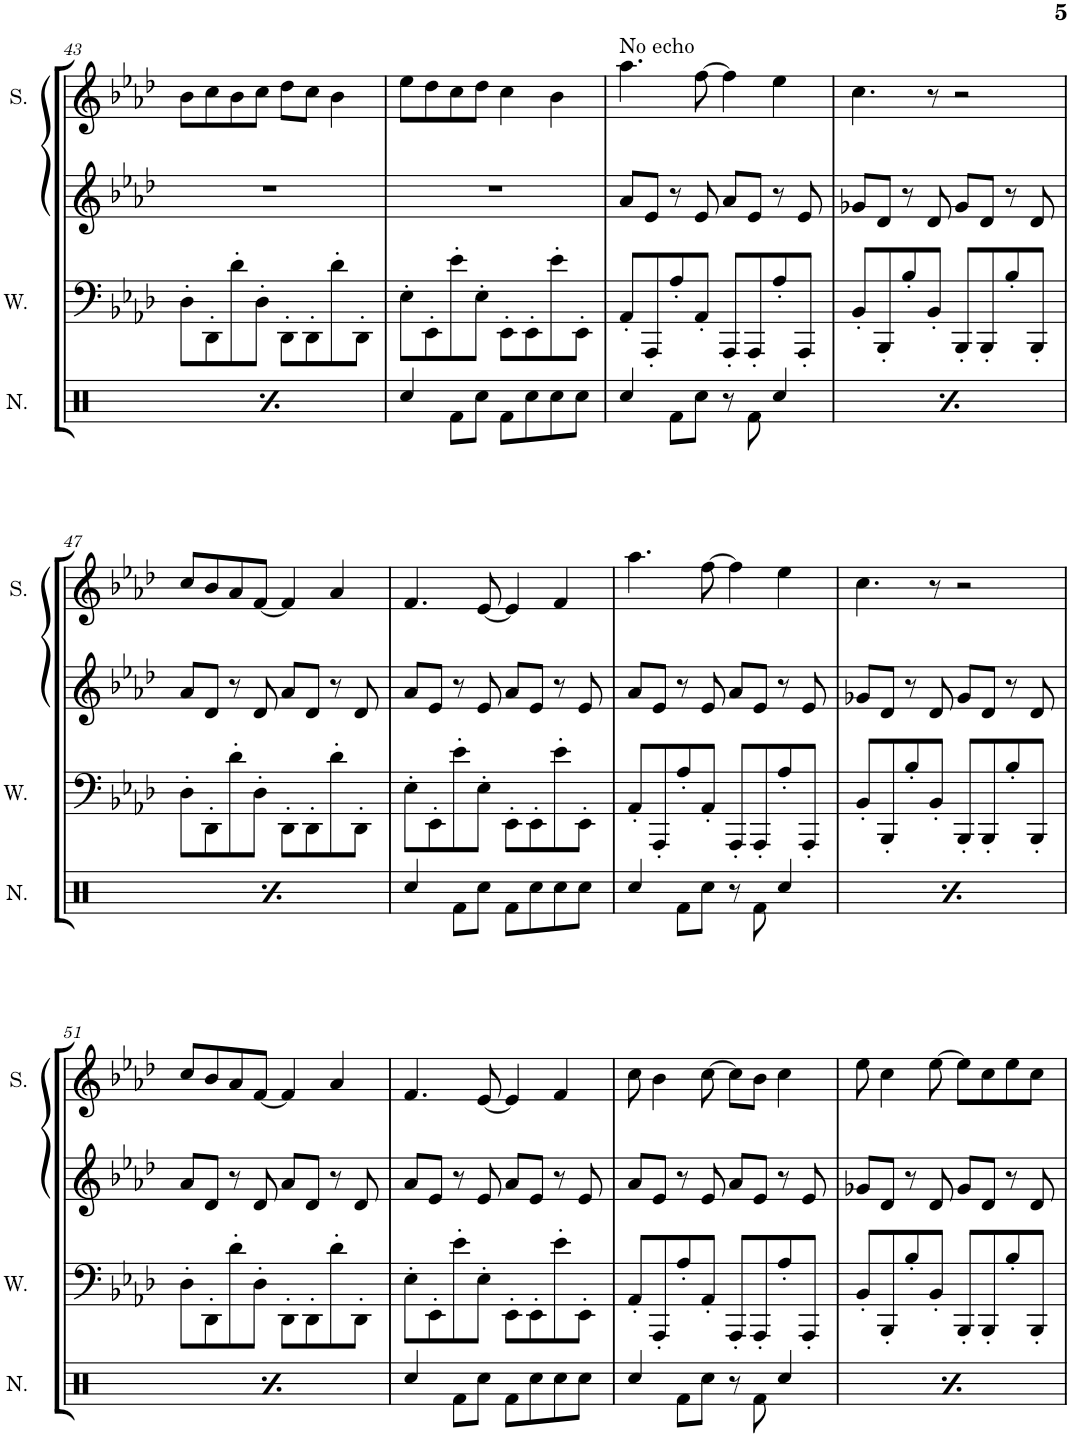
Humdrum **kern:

**kern	**kern	**kern	**kern	**kern
*part5	*part4	*part3	*part2	*part1
*staff5	*staff4	*staff3	*staff2	*staff1
*I"Noise	*I"Wave	*I"Square Synthesizer	*I"Poly Synthesizer	*I"Square
*I'N.	*I'W.	*	*	*I'S.
!!LO:PB:g=z
*clefX	*clefF4	*clefG2	*clefG2	*clefG2
*k[]	*k[b-e-a-d-]	*k[b-e-a-d-]	*k[b-e-a-d-]	*k[b-e-a-d-]
*M4/4	*M4/4	*M4/4	*M4/4	*M4/4
*met(c)	*met(c)	*met(c)	*met(c)	*met(c)
=43	=43	=43	=43	=43
4Rcc/	8D-'\L	1r	16a-\KL]	8b-\L
.	.	.	8b-\	.
.	8DD-'\	.	.	8cc\
.	.	.	8cc\J	.
8Rf\L	8d-'\	.	.	8b-\
.	.	.	8b-\L	.
8Rcc\J	8D-'\J	.	.	8cc\J
.	.	.	8cc\J	.
8r	8DD-'\L	.	.	8dd-\L
.	.	.	8dd-\L	.
8Rf\	8DD-'\	.	.	8cc\J
.	.	.	8cc\J	.
4Rcc/	8d-'\	.	.	4b-\
.	.	.	[8.b-J	.
.	8DD-'\J	.	.	.
=44	=44	=44	=44	=44
4Rcc/	8E-'\L	1r	16b-\KL]	8ee-\L
.	.	.	8ee-\	.
.	8EE-'\	.	.	8dd-\
.	.	.	8dd-\J	.
8Rf\L	8e-'\	.	.	8cc\
.	.	.	8cc\L	.
8Rcc\J	8E-'\J	.	.	8dd-\J
.	.	.	8dd-\J	.
8Rf\L	8EE-'\L	.	.	4cc\
.	.	.	4cc	.
8Rcc\	8EE-'\	.	.	.
8Rcc\	8e-'\	.	.	4b-\
.	.	.	8.b-	.
8Rcc\J	8EE-'\J	.	.	.
=45	=45	=45	=45	=45
!	!	!	!	!LO:TX:a:t=No echo
4Rcc/	8AA-'/L	8a-/L	1r	4.aa-\
.	8AAA-'/	8e-/J	.	.
8Rf\L	8A-'/	8r	.	.
8Rcc\J	8AA-'/J	8e-/	.	[8ff\
8r	8AAA-'/L	8a-/L	.	4ff\]
8Rf\	8AAA-'/	8e-/J	.	.
4Rcc/	8A-'/	8r	.	4ee-\
.	8AAA-'/J	8e-/	.	.
=46	=46	=46	=46	=46
4Rcc/	8BB-'/L	8g-X/L	1r	4.cc\
.	8BBB-'/	8d-/J	.	.
8Rf\L	8B-'/	8r	.	.
8Rcc\J	8BB-'/J	8d-/	.	8r
8r	8BBB-'/L	8g-/L	.	2r
8Rf\	8BBB-'/	8d-/J	.	.
4Rcc/	8B-'/	8r	.	.
.	8BBB-'/J	8d-/	.	.
!!LO:LB:g=z
=47	=47	=47	=47	=47
4Rcc/	8D-'\L	8a-/L	1r	8cc/L
.	8DD-'\	8d-/J	.	8b-/
8Rf\L	8d-'\	8r	.	8a-/
8Rcc\J	8D-'\J	8d-/	.	[8f/J
8r	8DD-'\L	8a-/L	.	4f/]
8Rf\	8DD-'\	8d-/J	.	.
4Rcc/	8d-'\	8r	.	4a-/
.	8DD-'\J	8d-/	.	.
=48	=48	=48	=48	=48
4Rcc/	8E-'\L	8a-/L	1r	4.f/
.	8EE-'\	8e-/J	.	.
8Rf\L	8e-'\	8r	.	.
8Rcc\J	8E-'\J	8e-/	.	[8e-/
8Rf\L	8EE-'\L	8a-/L	.	4e-/]
8Rcc\	8EE-'\	8e-/J	.	.
8Rcc\	8e-'\	8r	.	4f/
8Rcc\J	8EE-'\J	8e-/	.	.
=49	=49	=49	=49	=49
4Rcc/	8AA-'/L	8a-/L	1r	4.aa-\
.	8AAA-'/	8e-/J	.	.
8Rf\L	8A-'/	8r	.	.
8Rcc\J	8AA-'/J	8e-/	.	[8ff\
8r	8AAA-'/L	8a-/L	.	4ff\]
8Rf\	8AAA-'/	8e-/J	.	.
4Rcc/	8A-'/	8r	.	4ee-\
.	8AAA-'/J	8e-/	.	.
=50	=50	=50	=50	=50
4Rcc/	8BB-'/L	8g-X/L	1r	4.cc\
.	8BBB-'/	8d-/J	.	.
8Rf\L	8B-'/	8r	.	.
8Rcc\J	8BB-'/J	8d-/	.	8r
8r	8BBB-'/L	8g-/L	.	2r
8Rf\	8BBB-'/	8d-/J	.	.
4Rcc/	8B-'/	8r	.	.
.	8BBB-'/J	8d-/	.	.
!!LO:LB:g=z
=51	=51	=51	=51	=51
4Rcc/	8D-'\L	8a-/L	1r	8cc/L
.	8DD-'\	8d-/J	.	8b-/
8Rf\L	8d-'\	8r	.	8a-/
8Rcc\J	8D-'\J	8d-/	.	[8f/J
8r	8DD-'\L	8a-/L	.	4f/]
8Rf\	8DD-'\	8d-/J	.	.
4Rcc/	8d-'\	8r	.	4a-/
.	8DD-'\J	8d-/	.	.
=52	=52	=52	=52	=52
4Rcc/	8E-'\L	8a-/L	1r	4.f/
.	8EE-'\	8e-/J	.	.
8Rf\L	8e-'\	8r	.	.
8Rcc\J	8E-'\J	8e-/	.	[8e-/
8Rf\L	8EE-'\L	8a-/L	.	4e-/]
8Rcc\	8EE-'\	8e-/J	.	.
8Rcc\	8e-'\	8r	.	4f/
8Rcc\J	8EE-'\J	8e-/	.	.
=53	=53	=53	=53	=53
4Rcc/	8AA-'/L	8a-/L	1r	8cc\
.	8AAA-'/	8e-/J	.	4b-\
8Rf\L	8A-'/	8r	.	.
8Rcc\J	8AA-'/J	8e-/	.	[8cc\
8r	8AAA-'/L	8a-/L	.	8cc\L]
8Rf\	8AAA-'/	8e-/J	.	8b-\J
4Rcc/	8A-'/	8r	.	4cc\
.	8AAA-'/J	8e-/	.	.
=54	=54	=54	=54	=54
4Rcc/	8BB-'/L	8g-X/L	1r	8ee-\
.	8BBB-'/	8d-/J	.	4cc\
8Rf\L	8B-'/	8r	.	.
8Rcc\J	8BB-'/J	8d-/	.	[8ee-\
8r	8BBB-'/L	8g-/L	.	8ee-\L]
8Rf\	8BBB-'/	8d-/J	.	8cc\
4Rcc/	8B-'/	8r	.	8ee-\
.	8BBB-'/J	8d-/	.	8cc\J
=	=	=	=	=
*-	*-	*-	*-	*-
